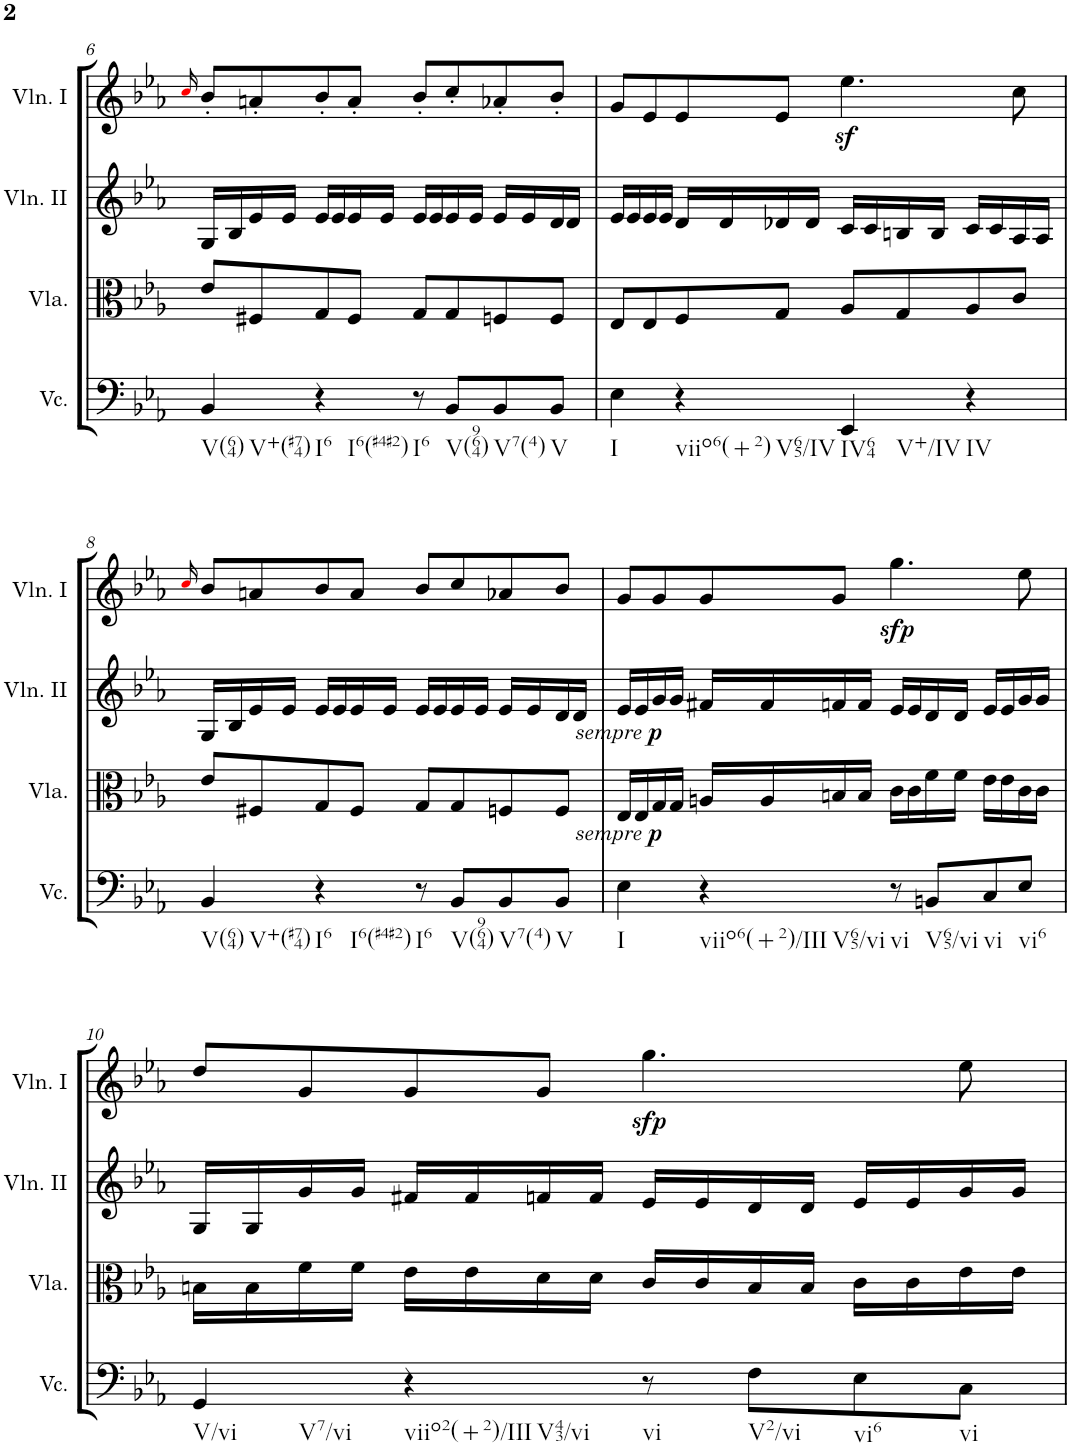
**kern	**kern	**dynam	**kern	**dynam	**kern	**dynam
*part4	*part3	*part3	*part2	*part2	*part1	*part1
*staff4	*staff3	*staff3	*staff2	*staff2	*staff1	*staff1
*I"Violoncello	*I"Viola	*	*I"Violino II	*	*I"Violino I	*
*I'Vc.	*I'Vla.	*	*I'Vln. II	*	*I'Vln. I	*
!!LO:PB:g=z
*clefF4	*clefC3	*	*clefG2	*	*clefG2	*
*k[b-e-a-]	*k[b-e-a-]	*	*k[b-e-a-]	*	*k[b-e-a-]	*
*M4/4	*M4/4	*	*M4/4	*	*M4/4	*
*met(c)	*met(c)	*	*met(c)	*	*met(c)	*
=6	=6	=6	=6	=6	=6	=6
.	.	.	.	.	16qcci/	.
!LO:TX:b:t=V(64)	!	!	!	!	!	!
!LO:TX:b:t=V+(#74)	!	!	!	!	!	!
4BB-/	8e-/L	.	16G/LL	.	8b-'/L	.
.	.	.	16B-/	.	.	.
.	8F#X/	.	16e-/	.	8an'/	.
.	.	.	16e-/JJ	.	.	.
!LO:TX:b:t=I6	!	!	!	!	!	!
!LO:TX:b:t=I6(#4#2)	!	!	!	!	!	!
4r	8G/	.	16e-/LL	.	8b-'/	.
.	.	.	16e-/	.	.	.
.	8F#/J	.	16e-/	.	8a'/J	.
.	.	.	16e-/JJ	.	.	.
!LO:TX:b:t=I6	!	!	!	!	!	!
8r	8G/L	.	16e-/LL	.	8b-'/L	.
.	.	.	16e-/	.	.	.
!LO:TX:b:t=V(964)	!	!	!	!	!	!
8BB-/L	8G/	.	16e-/	.	8cc'/	.
.	.	.	16e-/JJ	.	.	.
!LO:TX:b:t=V7(4)	!	!	!	!	!	!
8BB-/	8Fn/	.	16e-/LL	.	8a-X'/	.
.	.	.	16e-/	.	.	.
!LO:TX:b:t=V	!	!	!	!	!	!
8BB-/J	8F/J	.	16d/	.	8b-'/J	.
.	.	.	16d/JJ	.	.	.
=7	=7	=7	=7	=7	=7	=7
!LO:TX:b:t=I	!	!	!	!	!	!
4E-\	8E-/L	.	16e-/LL	.	8g/L	.
.	.	.	16e-/	.	.	.
.	8E-/	.	16e-/	.	8e-/	.
.	.	.	16e-/JJ	.	.	.
!LO:TX:b:t=viio6(+2)	!	!	!	!	!	!
!LO:TX:b:t=V65/IV	!	!	!	!	!	!
4r	8F/	.	16d/LL	.	8e-/	.
.	.	.	16d/	.	.	.
.	8G/J	.	16d-X/	.	8e-/J	.
.	.	.	16d-/JJ	.	.	.
!LO:TX:b:t=IV64	!	!	!	!	!	!
!LO:TX:b:t=V+/IV	!	!	!	!	!	!
4EE-/	8A-/L	.	16c/LL	.	4.ee-z<\	.
.	.	.	16c/	.	.	.
.	8G/	.	16Bn/	.	.	.
.	.	.	16B/JJ	.	.	.
!LO:TX:b:t=IV	!	!	!	!	!	!
4r	8A-/	.	16c/LL	.	.	.
.	.	.	16c/	.	.	.
.	8c/J	.	16A-/	.	8cc\	.
.	.	.	16A-/JJ	.	.	.
!!LO:LB:g=z
=8	=8	=8	=8	=8	=8	=8
.	.	.	.	.	16qcci/	.
!LO:TX:b:t=V(64)	!	!	!	!	!	!
!LO:TX:b:t=V+(#74)	!	!	!	!	!	!
4BB-/	8e-/L	.	16G/LL	.	8b-/L	.
.	.	.	16B-/	.	.	.
.	8F#X/	.	16e-/	.	8an/	.
.	.	.	16e-/JJ	.	.	.
!LO:TX:b:t=I6	!	!	!	!	!	!
!LO:TX:b:t=I6(#4#2)	!	!	!	!	!	!
4r	8G/	.	16e-/LL	.	8b-/	.
.	.	.	16e-/	.	.	.
.	8F#/J	.	16e-/	.	8a/J	.
.	.	.	16e-/JJ	.	.	.
!LO:TX:b:t=I6	!	!	!	!	!	!
8r	8G/L	.	16e-/LL	.	8b-/L	.
.	.	.	16e-/	.	.	.
!LO:TX:b:t=V(964)	!	!	!	!	!	!
8BB-/L	8G/	.	16e-/	.	8cc/	.
.	.	.	16e-/JJ	.	.	.
!LO:TX:b:t=V7(4)	!	!	!	!	!	!
8BB-/	8Fn/	.	16e-/LL	.	8a-X/	.
.	.	.	16e-/	.	.	.
!LO:TX:b:t=V	!	!	!	!	!	!
8BB-/J	8F/J	.	16d/	.	8b-/J	.
.	.	.	16d/JJ	.	.	.
=9	=9	=9	=9	=9	=9	=9
!LO:TX:b:t=I	!	!	!	!	!	!
!	!	!LO:DY:b	!	!	!	!
!	!	!LO:DY:n=1:b	!	!LO:DY:b	!	!
!	!	!	!	!LO:DY:n=1:b	!	!
4E-\	16E-/LL	other-dynamics p	16e-/LL	other-dynamics p	8g/L	.
.	16E-/	.	16e-/	.	.	.
.	16G/	.	16g/	.	8g/	.
.	16G/JJ	.	16g/JJ	.	.	.
!LO:TX:b:t=viio6(+2)/III	!	!	!	!	!	!
!LO:TX:b:t=V65/vi	!	!	!	!	!	!
4r	16An/LL	.	16f#X/LL	.	8g/	.
.	16A/	.	16f#/	.	.	.
.	16Bn/	.	16fn/	.	8g/J	.
.	16B/JJ	.	16f/JJ	.	.	.
!LO:TX:b:t=vi	!	!	!	!	!	!
!	!	!	!	!	!	!LO:DY:b
8r	16c\LL	.	16e-/LL	.	4.gg\	sfp
.	16c\	.	16e-/	.	.	.
!LO:TX:b:t=V65/vi	!	!	!	!	!	!
8BBn/L	16f\	.	16d/	.	.	.
.	16f\JJ	.	16d/JJ	.	.	.
!LO:TX:b:t=vi	!	!	!	!	!	!
8C/	16e-\LL	.	16e-/LL	.	.	.
.	16e-\	.	16e-/	.	.	.
!LO:TX:b:t=vi6	!	!	!	!	!	!
8E-/J	16c\	.	16g/	.	8ee-\	.
.	16c\JJ	.	16g/JJ	.	.	.
!!LO:LB:g=z
=10	=10	=10	=10	=10	=10	=10
!LO:TX:b:t=V/vi	!	!	!	!	!	!
!LO:TX:b:t=V7/vi	!	!	!	!	!	!
4GG/	16Bn\LL	.	16G/LL	.	8dd/L	.
.	16B\	.	16G/	.	.	.
.	16f\	.	16g/	.	8g/	.
.	16f\JJ	.	16g/JJ	.	.	.
!LO:TX:b:t=viio2(+2)/III	!	!	!	!	!	!
!LO:TX:b:t=V43/vi	!	!	!	!	!	!
4r	16e-\LL	.	16f#X/LL	.	8g/	.
.	16e-\	.	16f#/	.	.	.
.	16d\	.	16fn/	.	8g/J	.
.	16d\JJ	.	16f/JJ	.	.	.
!LO:TX:b:t=vi	!	!	!	!	!	!
!	!	!	!	!	!	!LO:DY:b
8r	16c/LL	.	16e-/LL	.	4.gg\	sfp
.	16c/	.	16e-/	.	.	.
!LO:TX:b:t=V2/vi	!	!	!	!	!	!
8F\L	16B/	.	16d/	.	.	.
.	16B/JJ	.	16d/JJ	.	.	.
!LO:TX:b:t=vi6	!	!	!	!	!	!
8E-\	16c\LL	.	16e-/LL	.	.	.
.	16c\	.	16e-/	.	.	.
!LO:TX:b:t=vi	!	!	!	!	!	!
8C\J	16e-\	.	16g/	.	8ee-\	.
.	16e-\JJ	.	16g/JJ	.	.	.
=	=	=	=	=	=	=
*-	*-	*-	*-	*-	*-	*-
